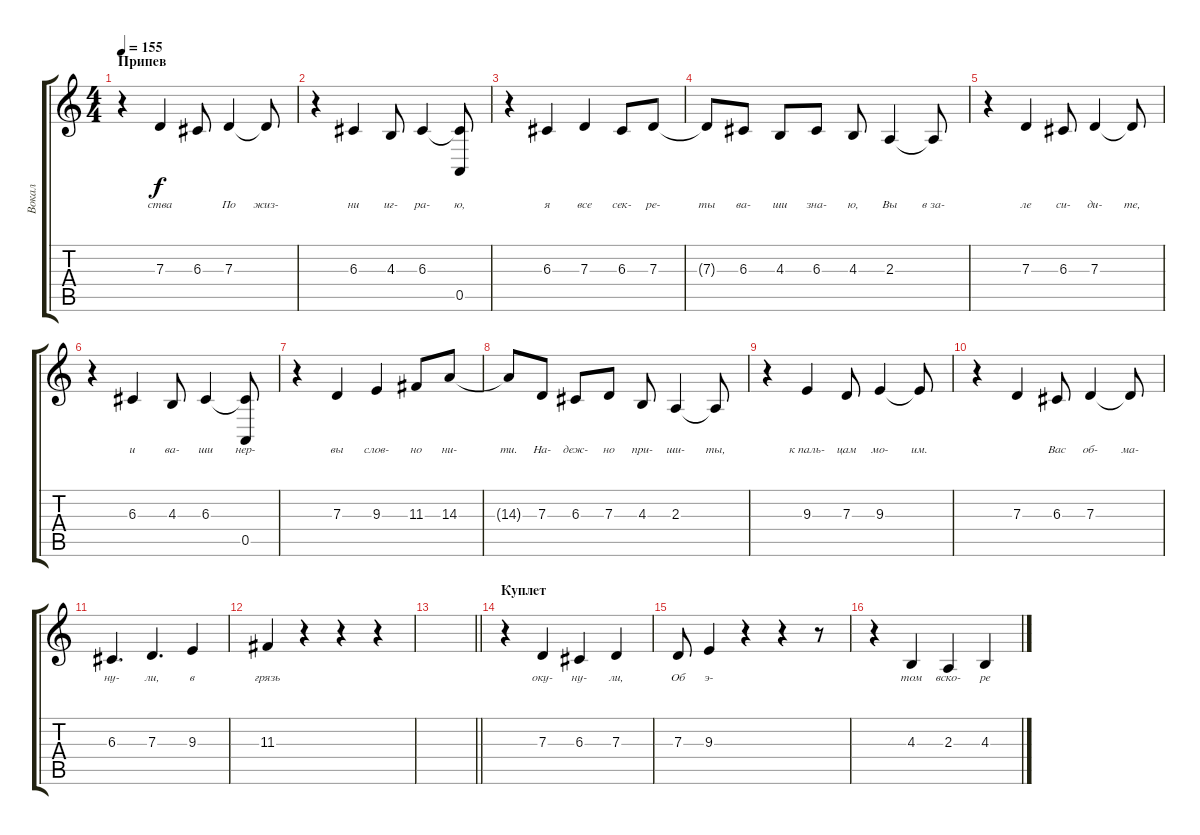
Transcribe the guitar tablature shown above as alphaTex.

\track ("Вокал" "Вокал") {instrument lead6voice}
\staff {score tabs}
\tuning (E4 B3 G3 D3 A2 E2) {hide}
\ts (4 4)
\section ("" "Припев")
\tempo 155
\clef g2
\ks c
r.4{dy f} 7.3.4{lyrics (0 "ства") lyrics (1 "") lyrics (2 "") lyrics (3 "") lyrics (4 "")} 6.3.8{lyrics (0 "") lyrics (1 "") lyrics (2 "") lyrics (3 "") lyrics (4 "")} 7.3.4{lyrics (0 "По") lyrics (1 "") lyrics (2 "") lyrics (3 "") lyrics (4 "")} 7.3{t}.8{lyrics (0 "жиз-") lyrics (1 "") lyrics (2 "") lyrics (3 "") lyrics (4 "")} |
r.4 6.3.4{lyrics (0 "ни") lyrics (1 "") lyrics (2 "") lyrics (3 "") lyrics (4 "")} 4.3.8{lyrics (0 "иг-") lyrics (1 "") lyrics (2 "") lyrics (3 "") lyrics (4 "")} 6.3.4{lyrics (0 "ра-") lyrics (1 "") lyrics (2 "") lyrics (3 "") lyrics (4 "")} (6.3{t} 0.5).8{lyrics (0 "ю,") lyrics (1 "") lyrics (2 "") lyrics (3 "") lyrics (4 "")} |
r.4 6.3.4{lyrics (0 "я") lyrics (1 "") lyrics (2 "") lyrics (3 "") lyrics (4 "")} 7.3.4{lyrics (0 "все") lyrics (1 "") lyrics (2 "") lyrics (3 "") lyrics (4 "")} 6.3.8{lyrics (0 "сек-") lyrics (1 "") lyrics (2 "") lyrics (3 "") lyrics (4 "")} 7.3.8{lyrics (0 "ре-") lyrics (1 "") lyrics (2 "") lyrics (3 "") lyrics (4 "")} |
7.3{t}.8{lyrics (0 "ты") lyrics (1 "") lyrics (2 "") lyrics (3 "") lyrics (4 "")} 6.3.8{lyrics (0 "ва-") lyrics (1 "") lyrics (2 "") lyrics (3 "") lyrics (4 "")} 4.3.8{lyrics (0 "ши") lyrics (1 "") lyrics (2 "") lyrics (3 "") lyrics (4 "")} 6.3.8{lyrics (0 "зна-") lyrics (1 "") lyrics (2 "") lyrics (3 "") lyrics (4 "")} 4.3.8{lyrics (0 "ю,") lyrics (1 "") lyrics (2 "") lyrics (3 "") lyrics (4 "")} 2.3.4{lyrics (0 "Вы") lyrics (1 "") lyrics (2 "") lyrics (3 "") lyrics (4 "")} 2.3{t}.8{lyrics (0 "в за-") lyrics (1 "") lyrics (2 "") lyrics (3 "") lyrics (4 "")} |
r.4 7.3.4{lyrics (0 "ле") lyrics (1 "") lyrics (2 "") lyrics (3 "") lyrics (4 "")} 6.3.8{lyrics (0 "си-") lyrics (1 "") lyrics (2 "") lyrics (3 "") lyrics (4 "")} 7.3.4{lyrics (0 "ди-") lyrics (1 "") lyrics (2 "") lyrics (3 "") lyrics (4 "")} 7.3{t}.8{lyrics (0 "те,") lyrics (1 "") lyrics (2 "") lyrics (3 "") lyrics (4 "")} |
r.4 6.3.4{lyrics (0 "и") lyrics (1 "") lyrics (2 "") lyrics (3 "") lyrics (4 "")} 4.3.8{lyrics (0 "ва-") lyrics (1 "") lyrics (2 "") lyrics (3 "") lyrics (4 "")} 6.3.4{lyrics (0 "ши") lyrics (1 "") lyrics (2 "") lyrics (3 "") lyrics (4 "")} (6.3{t} 0.5).8{lyrics (0 "нер-") lyrics (1 "") lyrics (2 "") lyrics (3 "") lyrics (4 "")} |
r.4 7.3.4{lyrics (0 "вы") lyrics (1 "") lyrics (2 "") lyrics (3 "") lyrics (4 "")} 9.3.4{lyrics (0 "слов-") lyrics (1 "") lyrics (2 "") lyrics (3 "") lyrics (4 "")} 11.3.8{lyrics (0 "но") lyrics (1 "") lyrics (2 "") lyrics (3 "") lyrics (4 "")} 14.3.8{lyrics (0 "ни-") lyrics (1 "") lyrics (2 "") lyrics (3 "") lyrics (4 "")} |
14.3{t}.8{lyrics (0 "ти.") lyrics (1 "") lyrics (2 "") lyrics (3 "") lyrics (4 "")} 7.3.8{lyrics (0 "На-") lyrics (1 "") lyrics (2 "") lyrics (3 "") lyrics (4 "")} 6.3.8{lyrics (0 "деж-") lyrics (1 "") lyrics (2 "") lyrics (3 "") lyrics (4 "")} 7.3.8{lyrics (0 "но") lyrics (1 "") lyrics (2 "") lyrics (3 "") lyrics (4 "")} 4.3.8{lyrics (0 "при-") lyrics (1 "") lyrics (2 "") lyrics (3 "") lyrics (4 "")} 2.3.4{lyrics (0 "ши-") lyrics (1 "") lyrics (2 "") lyrics (3 "") lyrics (4 "")} 2.3{t}.8{lyrics (0 "ты,") lyrics (1 "") lyrics (2 "") lyrics (3 "") lyrics (4 "")} |
r.4 9.3.4{lyrics (0 "к паль-") lyrics (1 "") lyrics (2 "") lyrics (3 "") lyrics (4 "")} 7.3.8{lyrics (0 "цам") lyrics (1 "") lyrics (2 "") lyrics (3 "") lyrics (4 "")} 9.3.4{lyrics (0 "мо-") lyrics (1 "") lyrics (2 "") lyrics (3 "") lyrics (4 "")} 9.3{t}.8{lyrics (0 "им.") lyrics (1 "") lyrics (2 "") lyrics (3 "") lyrics (4 "")} |
r.4 7.3.4{lyrics (0 "") lyrics (1 "") lyrics (2 "") lyrics (3 "") lyrics (4 "")} 6.3.8{lyrics (0 "Вас") lyrics (1 "") lyrics (2 "") lyrics (3 "") lyrics (4 "")} 7.3.4{lyrics (0 "об-") lyrics (1 "") lyrics (2 "") lyrics (3 "") lyrics (4 "")} 7.3{t}.8{lyrics (0 "ма-") lyrics (1 "") lyrics (2 "") lyrics (3 "") lyrics (4 "")} |
6.3.4{d lyrics (0 "ну-") lyrics (1 "") lyrics (2 "") lyrics (3 "") lyrics (4 "")} 7.3.4{d lyrics (0 "ли,") lyrics (1 "") lyrics (2 "") lyrics (3 "") lyrics (4 "")} 9.3.4{lyrics (0 "в") lyrics (1 "") lyrics (2 "") lyrics (3 "") lyrics (4 "")} |
11.3.4{lyrics (0 "грязь") lyrics (1 "") lyrics (2 "") lyrics (3 "") lyrics (4 "")} r.4 r.4 r.4 |
\barLineRight lightlight
|
\section ("" "Куплет")
r.4 7.3.4{lyrics (0 "оку-") lyrics (1 "") lyrics (2 "") lyrics (3 "") lyrics (4 "")} 6.3.4{lyrics (0 "ну-") lyrics (1 "") lyrics (2 "") lyrics (3 "") lyrics (4 "")} 7.3.4{lyrics (0 "ли,") lyrics (1 "") lyrics (2 "") lyrics (3 "") lyrics (4 "")} |
7.3.8{lyrics (0 "Об") lyrics (1 "") lyrics (2 "") lyrics (3 "") lyrics (4 "")} 9.3.4{lyrics (0 "э-") lyrics (1 "") lyrics (2 "") lyrics (3 "") lyrics (4 "")} r.4 r.4 r.8 |
r.4 4.3.4{lyrics (0 "том") lyrics (1 "") lyrics (2 "") lyrics (3 "") lyrics (4 "")} 2.3.4{lyrics (0 "вско-") lyrics (1 "") lyrics (2 "") lyrics (3 "") lyrics (4 "")} 4.3.4{lyrics (0 "ре") lyrics (1 "") lyrics (2 "") lyrics (3 "") lyrics (4 "")}
